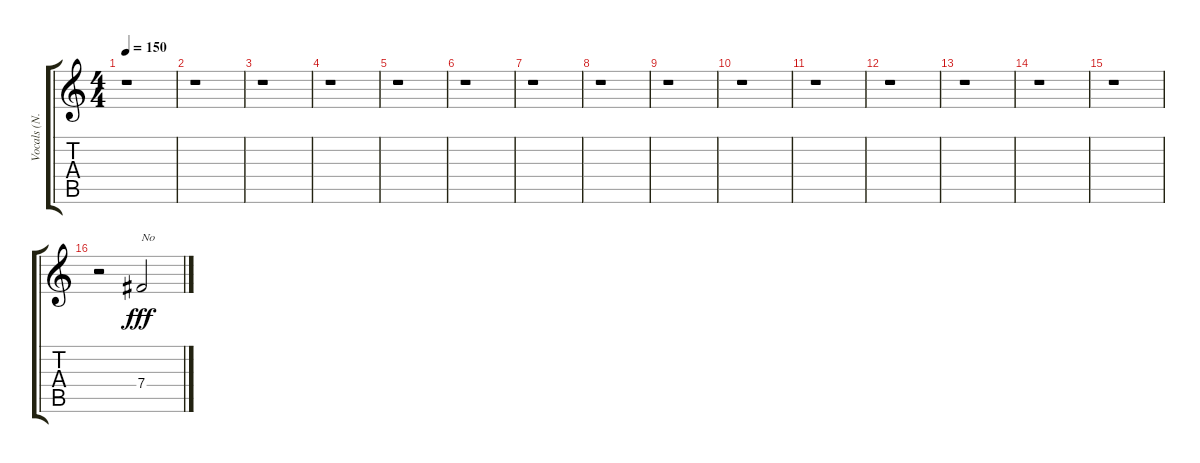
\track ("Vocals (ame)" "Vocals (N.") {instrument fretlessbass}
\staff {score tabs}
\tuning (Db4 Ab3 E3 B2 Gb2 B1) {hide}
\ts (4 4)
\tempo 150
\clef g2
\ks c
r.1{dy f} |
r.1 |
r.1 |
r.1 |
r.1 |
r.1 |
r.1 |
r.1 |
r.1 |
r.1 |
r.1 |
r.1 |
r.1 |
r.1 |
r.1 |
r.2 7.4{ss}.2{txt "No" dy fff}
